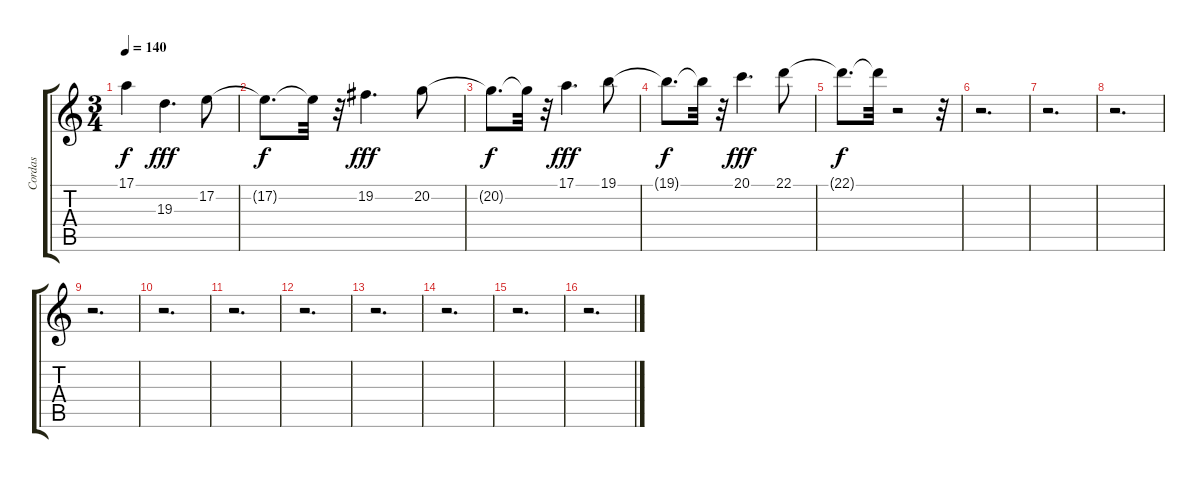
\track ("Cordas" "Cordas") {instrument stringensemble2}
\staff {score tabs}
\tuning (E4 B3 G3 D3 A2 E2) {hide}
\ts (3 4)
\tempo 140
\clef g2
\ks c
17.1{t}.4{dy f} 19.3.4{d dy fff} 17.2.8 |
17.2{t}.8{d dy f} 17.2{t}.32 r.32 19.2.4{d dy fff} 20.2.8 |
20.2{t}.8{d dy f} 20.2{t}.32 r.32 17.1.4{d dy fff} 19.1.8 |
19.1{t}.8{d dy f} 19.1{t}.32 r.32 20.1.4{d dy fff} 22.1.8 |
22.1{t}.8{d dy f} 22.1{t}.32 r.2 r.32 |
r.2{d} |
r.2{d} |
r.2{d} |
r.2{d} |
r.2{d} |
r.2{d} |
r.2{d} |
r.2{d} |
r.2{d} |
r.2{d} |
r.2{d}
